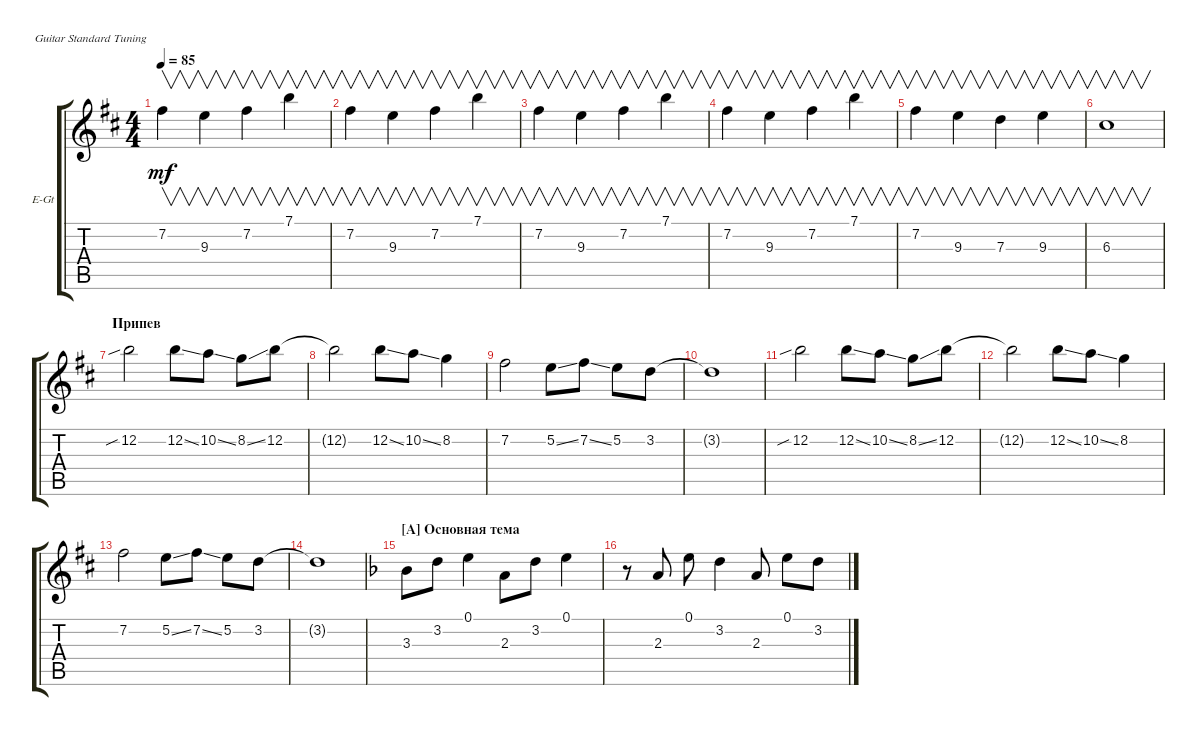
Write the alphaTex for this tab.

\defaultSystemsLayout 4
\bracketExtendMode groupsimilarinstruments
\firstSystemTrackNameOrientation horizontal
\otherSystemsTrackNameOrientation horizontal
\track ("Electric Guitar" "E-Gt") {instrument overdrivenguitar}
\staff {score tabs}
\tuning (E4 B3 G3 D3 A2 E2)
\ts (4 4)
\tempo 85
\clef g2
\scale
0.333333
\ks bminor
7.2.4{v dy mf} 9.3.4{v} 7.2.4{v} 7.1.4{v} |
\scale
0.333333 7.2.4{v} 9.3.4{v} 7.2.4{v} 7.1.4{v} |
\scale
0.333333 7.2.4{v} 9.3.4{v} 7.2.4{v} 7.1.4{v} |
\scale
0.333333 7.2.4{v} 9.3.4{v} 7.2.4{v} 7.1.4{v} |
\scale
0.333333 7.2.4{v} 9.3.4{v} 7.3.4{v} 9.3.4{v} |
\scale
0.333333 6.3.1{v} |
\section ("" "Припев")
\scale
0.333333 12.2{sib}.2 12.2{ss}.8 10.2{ss}.8 8.2{ss}.8 12.2.8 |
\scale
0.333333 12.2{t}.2 12.2{ss}.8 10.2{ss}.8 8.2.4 |
\scale
0.333333 7.2.2 5.2{ss}.8 7.2{ss}.8 5.2.8 3.2.8 |
\scale
0.333333 3.2{t}.1 |
\scale
0.333333 12.2{sib}.2 12.2{ss}.8 10.2{ss}.8 8.2{ss}.8 12.2.8 |
\scale
0.333333 12.2{t}.2 12.2{ss}.8 10.2{ss}.8 8.2.4 |
\scale
0.253112 7.2.2 5.2{ss}.8 7.2{ss}.8 5.2.8 3.2.8 |
\scale
0.253112 3.2{t}.1 |
\section ("A" "Основная тема")
\scale
0.493776
\ks dminor
3.3.8 3.2.8 0.1.4 2.3.8 3.2.8 0.1.4 |
\scale
0.333333 r.8 2.3.8 0.1.8 3.2.4 2.3.8 0.1.8 3.2.8
